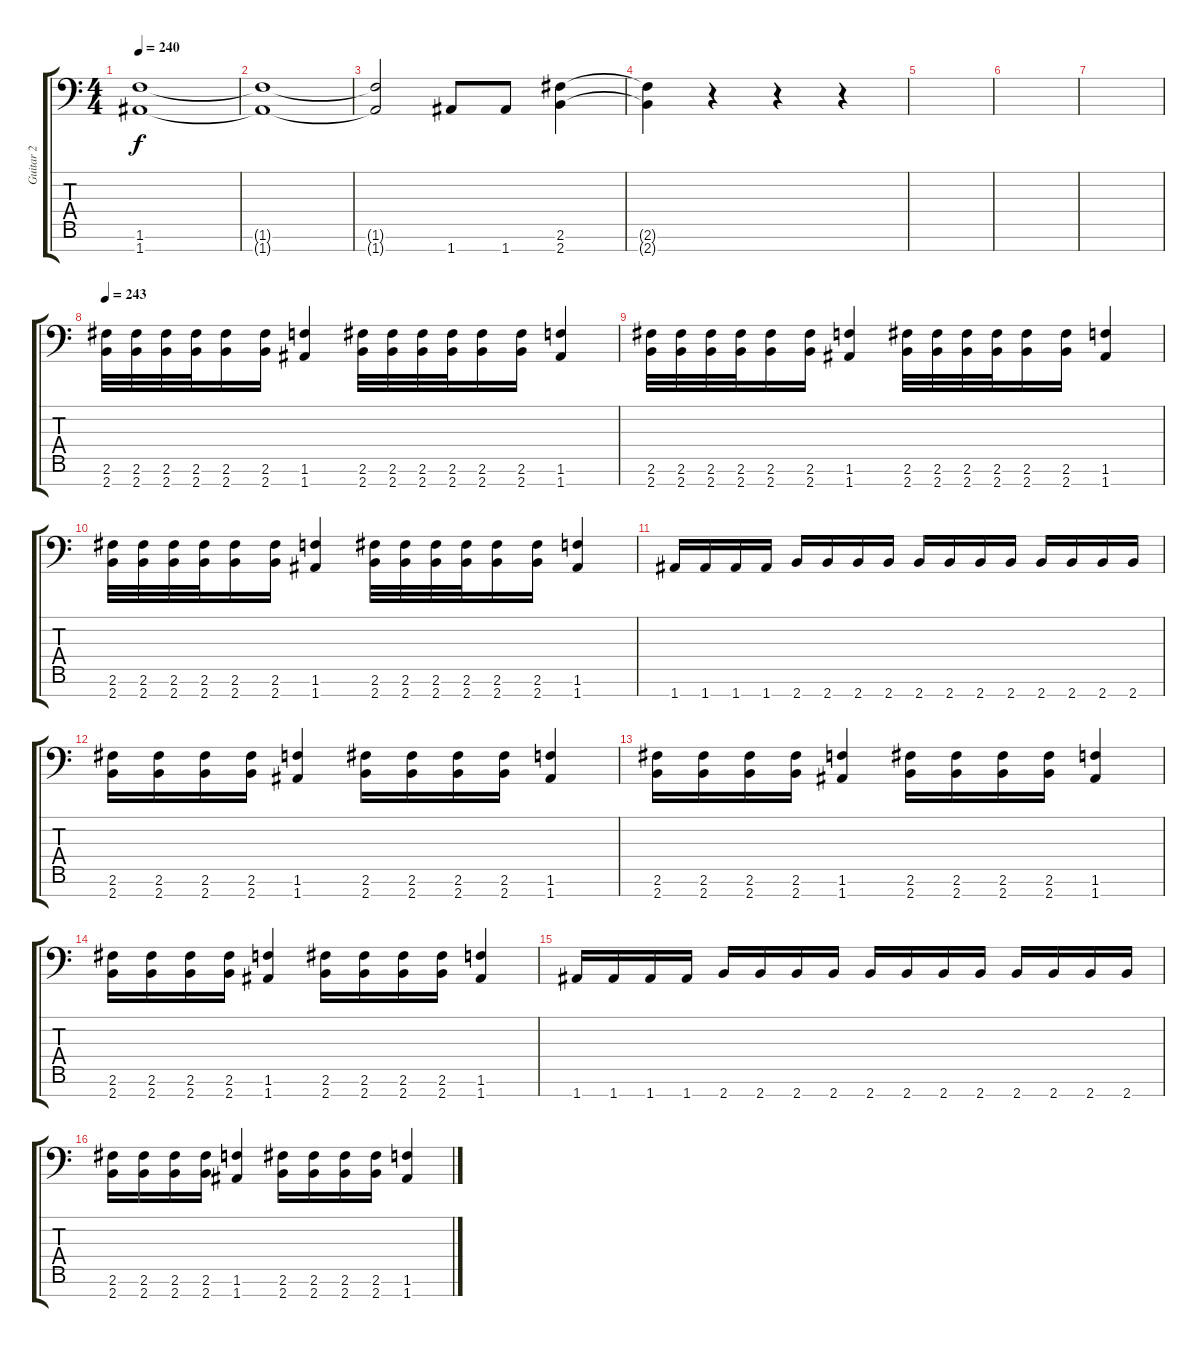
\track ("Guitar 2" "Guitar 2") {instrument distortionguitar}
\staff {score tabs}
\tuning (E4 B3 Gb3 D3 A2 E2 A1) {hide}
\ts (4 4)
\tempo 240
\clef f4
\ks c
(1.6{t} 1.7{t}).1{dy f} |
(1.6{t} 1.7{t}).1 |
(1.6{t} 1.7{t}).2 1.7.8 1.7.8 (2.6 2.7).4 |
(2.6{t} 2.7{t}).4 r.4 r.4 r.4 |
|
|
|
\tempo 243
(2.6 2.7).32 (2.6 2.7).32 (2.6 2.7).32 (2.6 2.7).32 (2.6 2.7).16 (2.6 2.7).16 (1.6 1.7).4 (2.6 2.7).32 (2.6 2.7).32 (2.6 2.7).32 (2.6 2.7).32 (2.6 2.7).16 (2.6 2.7).16 (1.6 1.7).4 |
(2.6 2.7).32 (2.6 2.7).32 (2.6 2.7).32 (2.6 2.7).32 (2.6 2.7).16 (2.6 2.7).16 (1.6 1.7).4 (2.6 2.7).32 (2.6 2.7).32 (2.6 2.7).32 (2.6 2.7).32 (2.6 2.7).16 (2.6 2.7).16 (1.6 1.7).4 |
(2.6 2.7).32 (2.6 2.7).32 (2.6 2.7).32 (2.6 2.7).32 (2.6 2.7).16 (2.6 2.7).16 (1.6 1.7).4 (2.6 2.7).32 (2.6 2.7).32 (2.6 2.7).32 (2.6 2.7).32 (2.6 2.7).16 (2.6 2.7).16 (1.6 1.7).4 |
1.7.16 1.7.16 1.7.16 1.7.16 2.7.16 2.7.16 2.7.16 2.7.16 2.7.16 2.7.16 2.7.16 2.7.16 2.7.16 2.7.16 2.7.16 2.7.16 |
(2.6 2.7).16 (2.6 2.7).16 (2.6 2.7).16 (2.6 2.7).16 (1.6 1.7).4 (2.6 2.7).16 (2.6 2.7).16 (2.6 2.7).16 (2.6 2.7).16 (1.6 1.7).4 |
(2.6 2.7).16 (2.6 2.7).16 (2.6 2.7).16 (2.6 2.7).16 (1.6 1.7).4 (2.6 2.7).16 (2.6 2.7).16 (2.6 2.7).16 (2.6 2.7).16 (1.6 1.7).4 |
(2.6 2.7).16 (2.6 2.7).16 (2.6 2.7).16 (2.6 2.7).16 (1.6 1.7).4 (2.6 2.7).16 (2.6 2.7).16 (2.6 2.7).16 (2.6 2.7).16 (1.6 1.7).4 |
1.7.16 1.7.16 1.7.16 1.7.16 2.7.16 2.7.16 2.7.16 2.7.16 2.7.16 2.7.16 2.7.16 2.7.16 2.7.16 2.7.16 2.7.16 2.7.16 |
(2.6 2.7).16 (2.6 2.7).16 (2.6 2.7).16 (2.6 2.7).16 (1.6 1.7).4 (2.6 2.7).16 (2.6 2.7).16 (2.6 2.7).16 (2.6 2.7).16 (1.6 1.7).4
